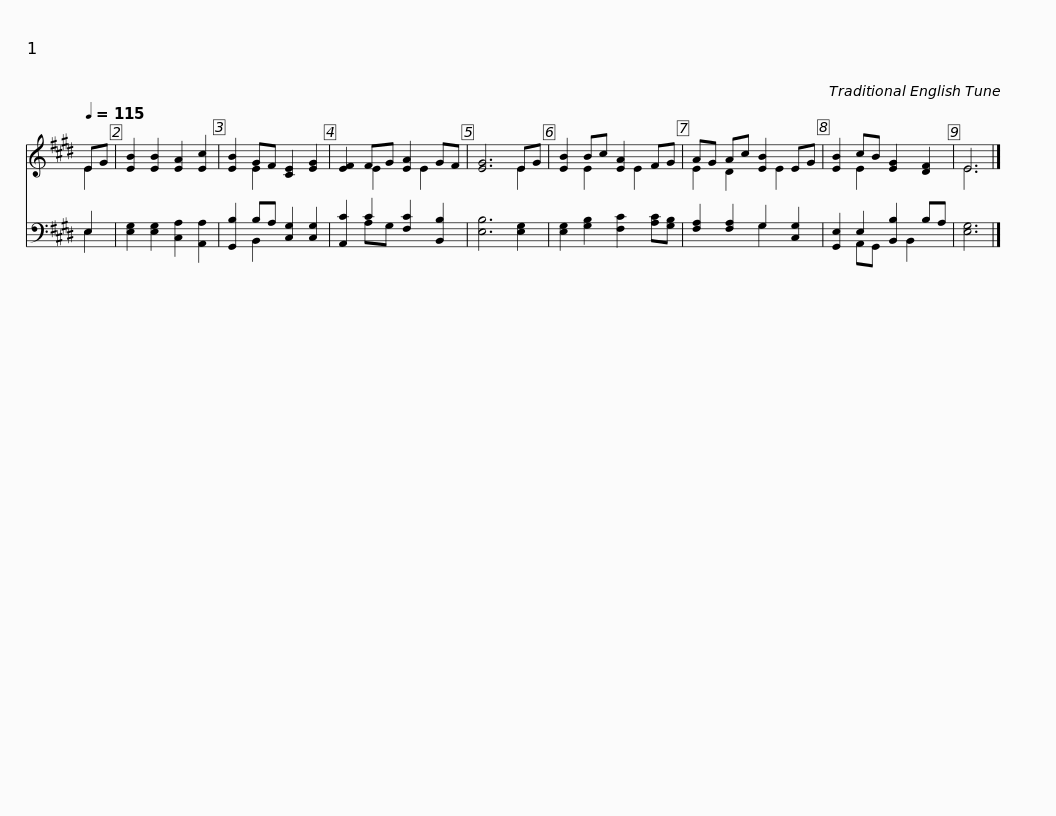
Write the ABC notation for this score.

X:1
%%score ( 1 2 ) ( 3 4 )
L:1/8
Q:1/4=115
M:none
I:linebreak $
K:E
V:1 treble
V:2 treble
V:3 bass
V:4 bass
V:1
 EG | [EB]2 [EB]2 [EA]2 [Ec]2 | [EB]2 GF [CE]2 [EG]2 | [EF]2 FG [EA]2 GF | [EG]6 EG | %5
 [EB]2 Bc [EA]2 FG | AG Ac [EB]2 EG |$ [EB]2 cB [EG]2 [DF]2 | E6 |] %9
V:2
 E2 | x8 | x2 E2 x4 | x2 E2 x E2 x | x6 E2 | %5
 x2 E2 x E2 x | E2 D2 x E2 x |$ x2 E2 x4 | E6 |] %9
V:3
 E,2 | [E,G,]2 [E,G,]2 [C,A,]2 [A,,A,]2 | [G,,B,]2 B,A, [C,G,]2 [C,G,]2 | [A,,C]2 C2 [F,C]2 [B,,B,]2 | [E,B,]6 [E,G,]2 | %5
 [E,G,]2 [G,B,]2 [F,C]2 [A,C][G,B,] | [F,A,]2 [F,A,]2 G,2 [C,G,]2 |$ [G,,E,]2 E,2 [B,,B,]2 B,A, | [E,G,]6 |] %9
V:4
 E,2 | x8 | x2 B,,2 x4 | x2 A,G, x4 | x8 | %5
 x8 | x4 G,2 x2 |$ x2 A,,G,, x B,,2 x | x6 |] %9
